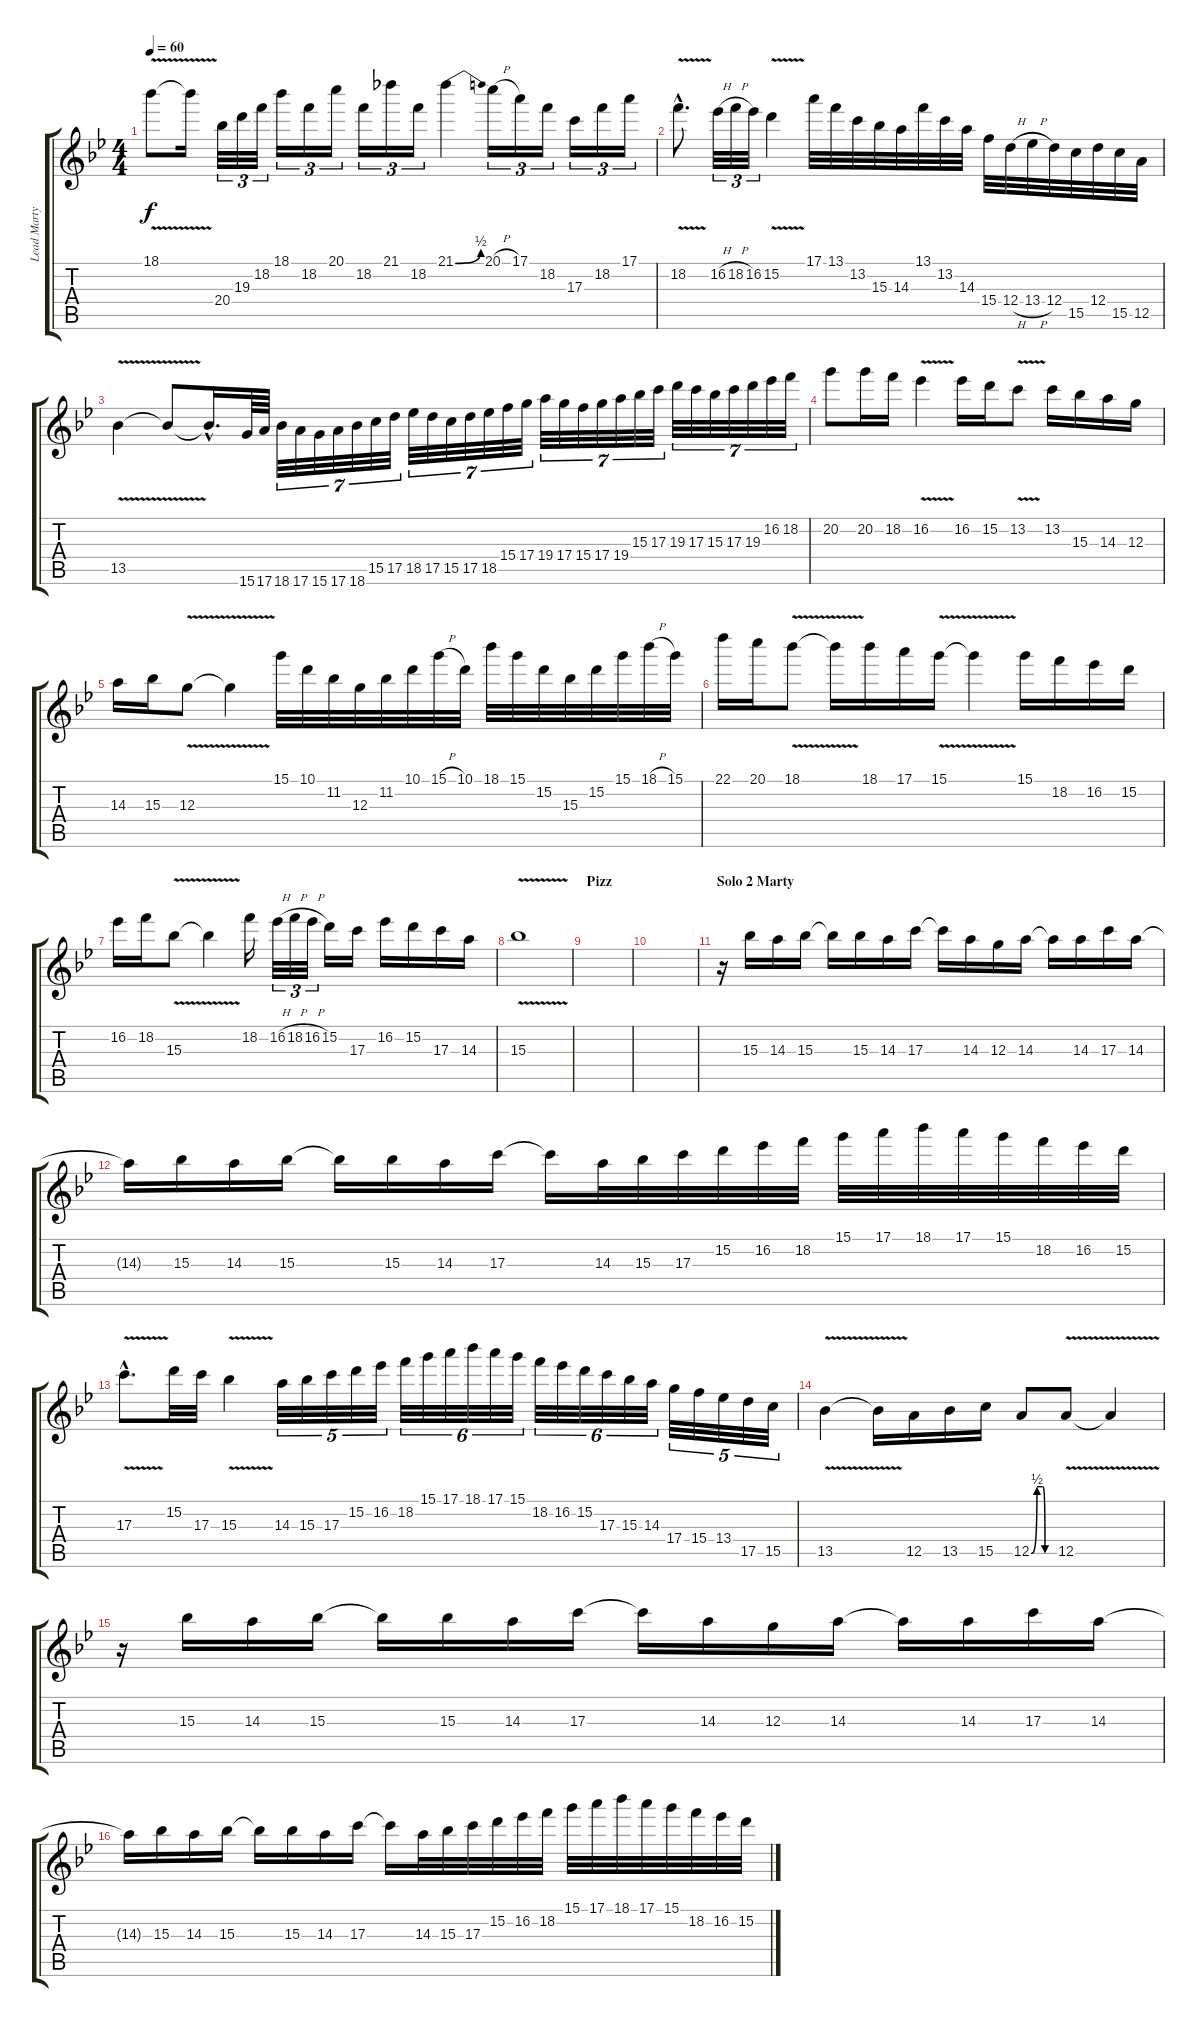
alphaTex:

\track ("Lead Marty" "Lead Marty") {instrument overdrivenguitar}
\staff {score tabs}
\tuning (E4 B3 G3 D3 A2 E2) {hide}
\ts (4 4)
\tempo 60
\clef g2
\ks gminor
18.1{v}.8{dy f} 18.1{t}.16 20.4.32{tu (3 2)} 19.3.32{tu (3 2)} 18.2.32{tu (3 2)} 18.1.16{tu (3 2)} 18.2.16{tu (3 2)} 20.1.16{tu (3 2)} 18.2.16{tu (3 2)} 21.1.16{tu (3 2)} 18.2.16{tu (3 2)} 21.1{be (bend 0 0 60 2)}.4 20.1{h}.16{tu (3 2)} 17.1.16{tu (3 2)} 18.2.16{tu (3 2)} 17.3.16{tu (3 2)} 18.2.16{tu (3 2)} 17.1.16{tu (3 2)} |
18.2{v hac}.8{d} 16.2{h}.32{tu (3 2)} 18.2{h}.32{tu (3 2)} 16.2.32{tu (3 2)} 15.2{v}.4 17.1.32 13.1.32 13.2.32 15.3.32 14.3.32 13.1.32 13.2.32 14.3.32 15.4.32 12.4{h}.32 13.4{h}.32 12.4.32 15.5.32 12.4.32 15.5.32 12.5.32 |
13.5{v}.4 13.5{t}.8 13.5{hac t}.16{d} 15.6.64 17.6.64 18.6.32{tu (7 4)} 17.6.32{tu (7 4)} 15.6.32{tu (7 4)} 17.6.32{tu (7 4)} 18.6.32{tu (7 4)} 15.5.32{tu (7 4)} 17.5.32{tu (7 4)} 18.5.32{tu (7 4)} 17.5.32{tu (7 4)} 15.5.32{tu (7 4)} 17.5.32{tu (7 4)} 18.5.32{tu (7 4)} 15.4.32{tu (7 4)} 17.4.32{tu (7 4)} 19.4.32{tu (7 4)} 17.4.32{tu (7 4)} 15.4.32{tu (7 4)} 17.4.32{tu (7 4)} 19.4.32{tu (7 4)} 15.3.32{tu (7 4)} 17.3.32{tu (7 4)} 19.3.32{tu (7 4)} 17.3.32{tu (7 4)} 15.3.32{tu (7 4)} 17.3.32{tu (7 4)} 19.3.32{tu (7 4)} 16.2.32{tu (7 4)} 18.2.32{tu (7 4)} |
20.2.8 20.2.16 18.2.16 16.2{v}.4 16.2.16 15.2.16 13.2{v}.8 13.2.16 15.3.16 14.3.16 12.3.16 |
14.3.16 15.3.16 12.3{v}.8 12.3{t}.4 15.1.32 10.1.32 11.2.32 12.3.32 11.2.32 10.1.32 15.1{h}.32 10.1.32 18.1.32 15.1.32 15.2.32 15.3.32 15.2.32 15.1.32 18.1{h}.32 15.1.32 |
22.1.16 20.1.16 18.1{v}.8 18.1{t}.16 18.1.16 17.1.16 15.1{v}.16 15.1{t}.4 15.1.16 18.2.16 16.2.16 15.2.16 |
16.2.16 18.2.16 15.3{v}.8 15.3{t}.4 18.2.16 16.2{h}.32{tu (3 2)} 18.2{h}.32{tu (3 2)} 16.2{h}.32{tu (3 2)} 15.2.16 17.3.16 16.2.16 15.2.16 17.3.16 14.3.16 |
15.3{v}.1 |
\section ("" "Pizz")
|
|
\section ("" "Solo 2 Marty")
r.16 15.3.16 14.3.16 15.3.16 15.3{t}.16 15.3.16 14.3.16 17.3.16 17.3{t}.16 14.3.16 12.3.16 14.3.16 14.3{t}.16 14.3.16 17.3.16 14.3.16 |
14.3{t}.16 15.3.16 14.3.16 15.3.16 15.3{t}.16 15.3.16 14.3.16 17.3.16 17.3{t}.16 14.3.32 15.3.32 17.3.32 15.2.32 16.2.32 18.2.32 15.1.32 17.1.32 18.1.32 17.1.32 15.1.32 18.2.32 16.2.32 15.2.32 |
17.3{v hac}.8{d} 15.2.32 17.3.32 15.3{v}.4 14.3.32{tu (5 4)} 15.3.32{tu (5 4)} 17.3.32{tu (5 4)} 15.2.32{tu (5 4)} 16.2.32{tu (5 4)} 18.2.32{tu (6 4)} 15.1.32{tu (6 4)} 17.1.32{tu (6 4)} 18.1.32{tu (6 4)} 17.1.32{tu (6 4)} 15.1.32{tu (6 4)} 18.2.32{tu (6 4)} 16.2.32{tu (6 4)} 15.2.32{tu (6 4)} 17.3.32{tu (6 4)} 15.3.32{tu (6 4)} 14.3.32{tu (6 4)} 17.4.32{tu (5 4)} 15.4.32{tu (5 4)} 13.4.32{tu (5 4)} 17.5.32{tu (5 4)} 15.5.32{tu (5 4)} |
13.5{v}.4 13.5{t}.16 12.5.16 13.5.16 15.5.16 12.5{be (custom 0 0 15 2 30 2 36 0 45 0 60 0)}.8 12.5{v}.8 12.5{t}.4 |
r.16 15.3.16 14.3.16 15.3.16 15.3{t}.16 15.3.16 14.3.16 17.3.16 17.3{t}.16 14.3.16 12.3.16 14.3.16 14.3{t}.16 14.3.16 17.3.16 14.3.16 |
14.3{t}.16 15.3.16 14.3.16 15.3.16 15.3{t}.16 15.3.16 14.3.16 17.3.16 17.3{t}.16 14.3.32 15.3.32 17.3.32 15.2.32 16.2.32 18.2.32 15.1.32 17.1.32 18.1.32 17.1.32 15.1.32 18.2.32 16.2.32 15.2.32
